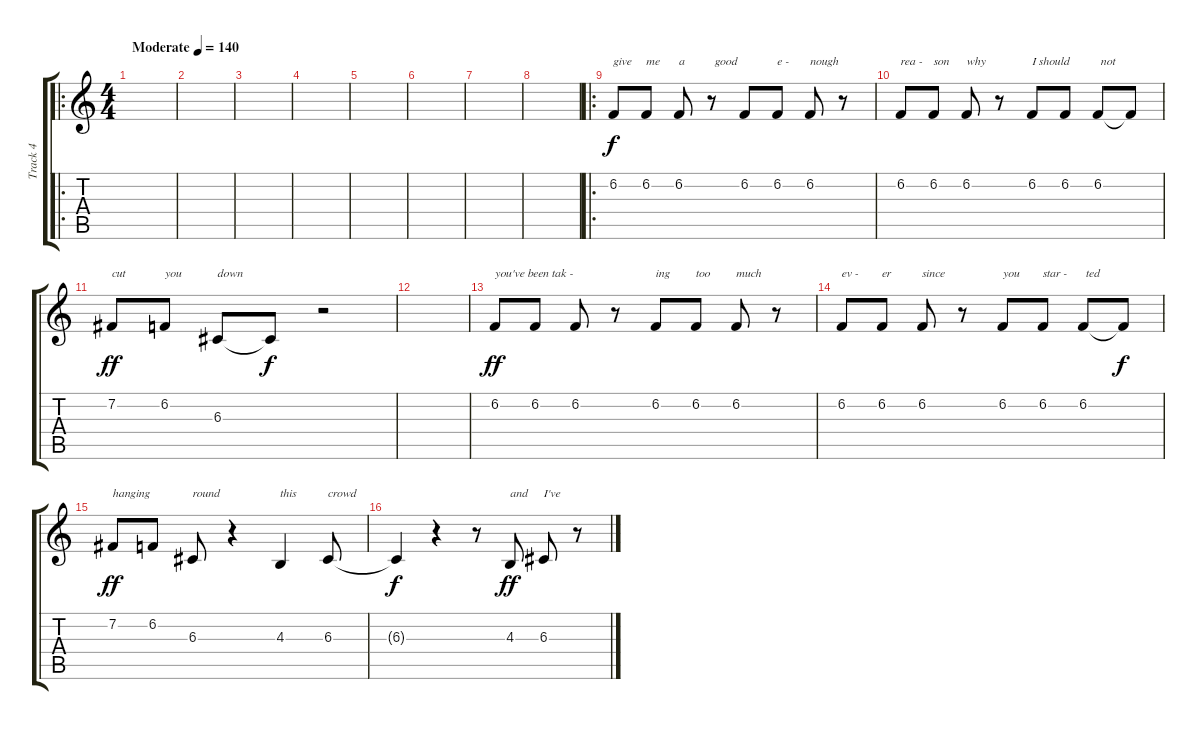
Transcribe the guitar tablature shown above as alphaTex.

\track ("Track 4" "Track 4") {instrument trumpet}
\staff {score tabs}
\tuning (E4 B3 G3 D3 A2 E2) {hide}
\ro
\ts (4 4)
\tempo (140 "Moderate")
\clef g2
\ks c
|
|
|
|
|
|
|
|
\ro
6.2.8{txt "give"} 6.2.8{txt "me"} 6.2.8{txt "a          good"} r.8 6.2.8 6.2.8{txt "e -"} 6.2.8{txt "nough"} r.8 |
6.2.8{txt "rea -"} 6.2.8{txt "son"} 6.2.8{txt "why"} r.8 6.2.8{txt "I should"} 6.2.8 6.2.8{txt " not"} 6.2{t}.8{dy f} |
7.2.8{txt "cut" dy ff} 6.2.8{txt "you"} 6.3.8{txt "down"} 6.3{t}.8{dy f} r.2 |
|
6.2.8{txt "you've been tak -" dy ff} 6.2.8 6.2.8 r.8 6.2.8{txt "ing"} 6.2.8{txt "too"} 6.2.8{txt "much"} r.8 |
6.2.8{txt "ev -"} 6.2.8{txt "er"} 6.2.8{txt "since"} r.8 6.2.8{txt "you"} 6.2.8{txt "star -"} 6.2.8{txt " ted"} 6.2{t}.8{dy f} |
7.2.8{txt "hanging" dy ff} 6.2.8 6.3.8{txt "round"} r.4 4.3.4{txt "this "} 6.3.8{txt "crowd"} |
6.3{t}.4{dy f} r.4 r.8 4.3.8{txt "and" dy ff} 6.3.8{txt "I've"} r.8
